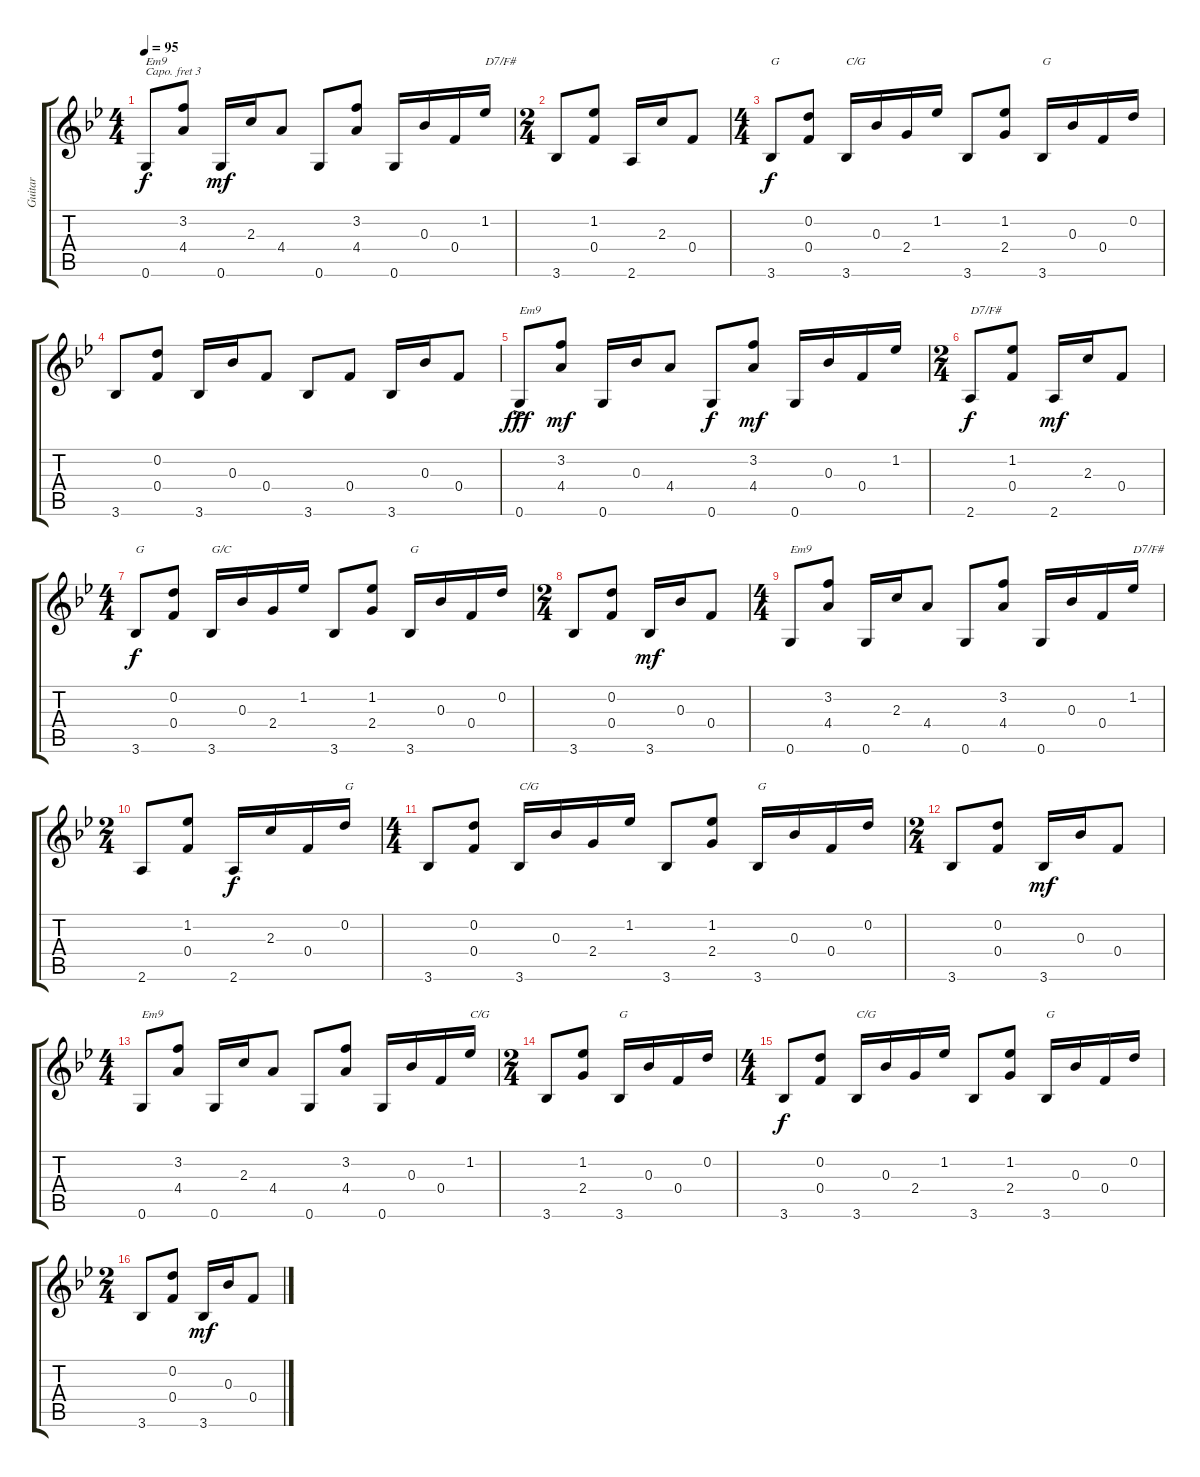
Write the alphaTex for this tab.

\track ("Guitar" "Guitar") {instrument acousticguitarsteel}
\staff {score tabs}
\capo 3
\tuning (E4 B3 G3 D3 A2 E2) {hide}
\ts (4 4)
\tempo 95
\clef g2
\ks bb
0.6.8{txt "Em9" dy f} (3.2 4.4).8 0.6.16{dy mf} 2.3.16 4.4.8 0.6.8 (3.2 4.4).8 0.6.16 0.3.16 0.4.16 1.2.16{txt "D7/F#"} |
\ts (2 4)
3.6.8 (1.2 0.4).8 2.6.16 2.3.16 0.4.8 |
\ts (4 4)
3.6.8{txt "G" dy f} (0.2 0.4).8 3.6.16{txt "C/G"} 0.3.16 2.4.16 1.2.16 3.6.8 (1.2 2.4).8 3.6.16{txt "G"} 0.3.16 0.4.16 0.2.16 |
3.6.8 (0.2 0.4).8 3.6.16 0.3.16 0.4.8 3.6.8 0.4.8 3.6.16 0.3.16 0.4.8 |
0.6{ac}.8{txt "Em9" dy fff} (3.2 4.4).8{dy mf} 0.6.16 0.3.16 4.4.8 0.6.8{dy f} (3.2 4.4).8{dy mf} 0.6.16 0.3.16 0.4.16 1.2.16 |
\ts (2 4)
2.6.8{txt "D7/F#" dy f} (1.2 0.4).8 2.6.16{dy mf} 2.3.16 0.4.8 |
\ts (4 4)
3.6.8{txt "G" dy f} (0.2 0.4).8 3.6.16{txt "G/C"} 0.3.16 2.4.16 1.2.16 3.6.8 (1.2 2.4).8 3.6.16{txt "G"} 0.3.16 0.4.16 0.2.16 |
\ts (2 4)
3.6.8 (0.2 0.4).8 3.6.16{dy mf} 0.3.16 0.4.8 |
\ts (4 4)
0.6.8{txt "Em9"} (3.2 4.4).8 0.6.16 2.3.16 4.4.8 0.6.8 (3.2 4.4).8 0.6.16 0.3.16 0.4.16 1.2.16{txt "D7/F#"} |
\ts (2 4)
2.6.8 (1.2 0.4).8 2.6.16{dy f} 2.3.16 0.4.16 0.2.16{txt "G"} |
\ts (4 4)
3.6.8 (0.2 0.4).8 3.6.16{txt "C/G"} 0.3.16 2.4.16 1.2.16 3.6.8 (1.2 2.4).8 3.6.16{txt "G"} 0.3.16 0.4.16 0.2.16 |
\ts (2 4)
3.6.8 (0.2 0.4).8 3.6.16{dy mf} 0.3.16 0.4.8 |
\ts (4 4)
0.6.8{txt "Em9"} (3.2 4.4).8 0.6.16 2.3.16 4.4.8 0.6.8 (3.2 4.4).8 0.6.16 0.3.16 0.4.16 1.2.16{txt "C/G"} |
\ts (2 4)
3.6.8 (1.2 2.4).8 3.6.16{txt "G"} 0.3.16 0.4.16 0.2.16 |
\ts (4 4)
3.6.8{dy f} (0.2 0.4).8 3.6.16{txt "C/G"} 0.3.16 2.4.16 1.2.16 3.6.8 (1.2 2.4).8 3.6.16{txt "G"} 0.3.16 0.4.16 0.2.16 |
\ts (2 4)
3.6.8 (0.2 0.4).8 3.6.16{dy mf} 0.3.16 0.4.8
